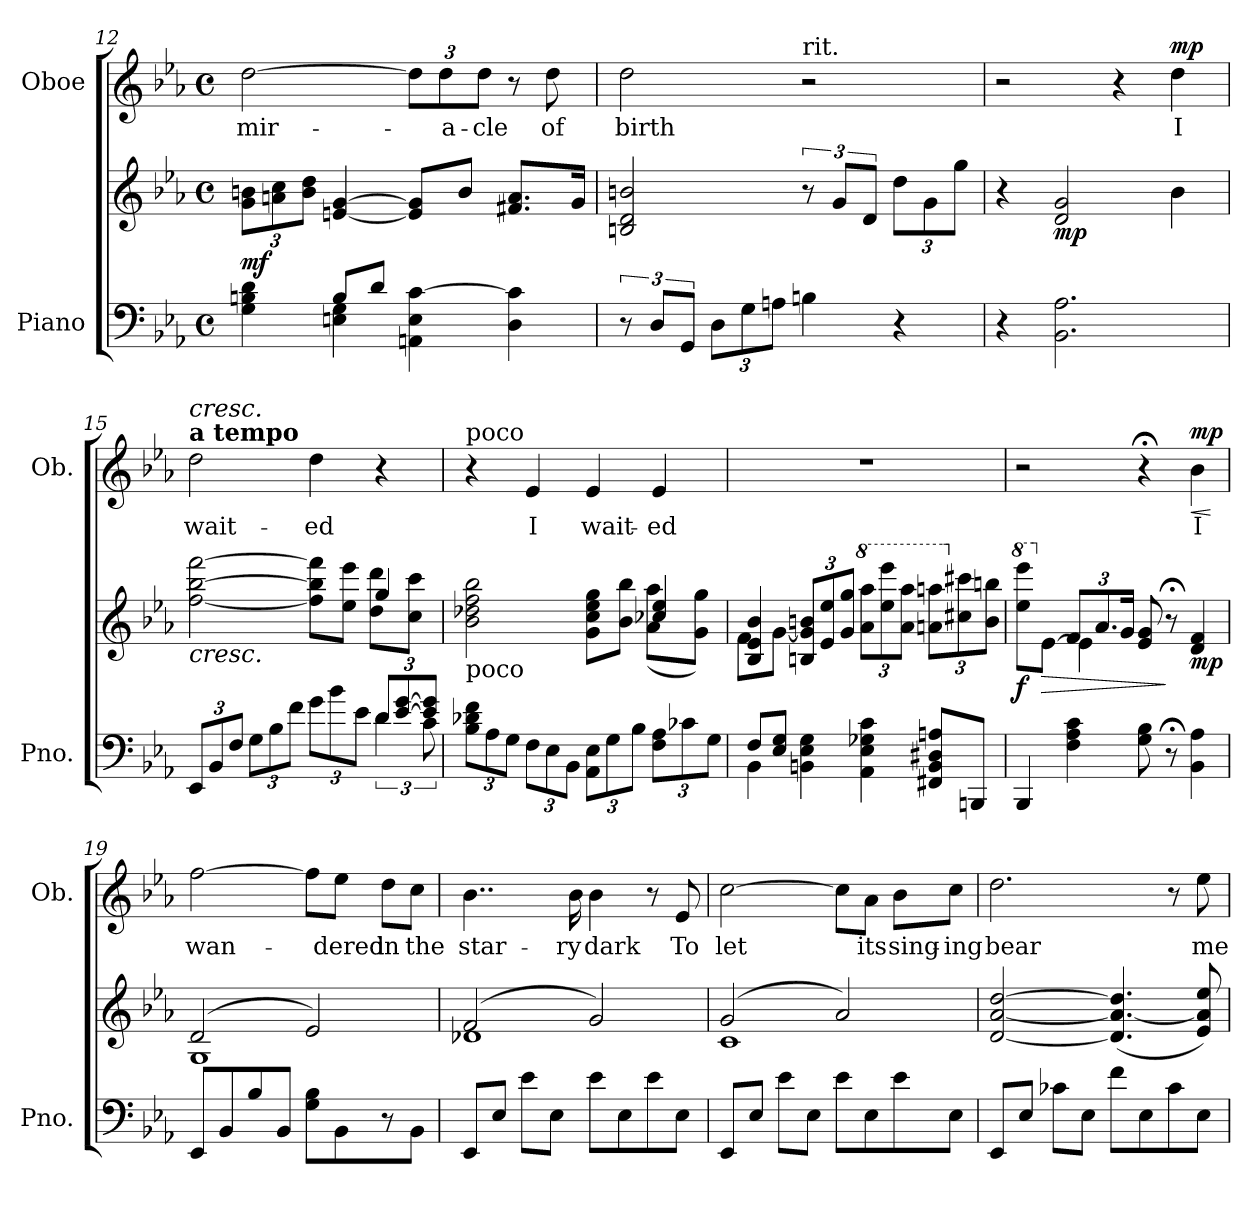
**kern	**kern	**dynam	**kern	**text	**dynam
*part2	*part2	*part2	*part1	*part1	*part1
*staff3	*staff2	*staff2/3	*staff1	*staff1	*staff1
*I"Piano	*	*	*I"Oboe	*	*
*I'Pno.	*	*	*I'Ob.	*	*
!!LO:LB:g=z
*clefF4	*clefG2	*	*clefG2	*	*
*k[b-e-a-]	*k[b-e-a-]	*	*k[b-e-a-]	*	*
*M4/4	*M4/4	*	*M4/4	*	*
*met(c)	*met(c)	*	*met(c)	*	*
=12	=12	=12	=12	=12	=12
*^	*	*	*	*	*
*	*	*Xbrackettup	*	*	*	*
!	!	!	!LO:DY:b	!	!LO:LY:b	!
4G\ 4Bn\ 4d\	4ryy	12g\ 12bn\L	mf	[2dd\	mir-	.
.	.	12an\ 12cc\	.	.	.	.
.	.	12b\ 12dd\J	.	.	.	.
8B/L	4En\ 4G\	[4en/ [4g/	.	.	.	.
8d/J	.	.	.	.	.	.
4AAn\ 4E\ [4c\	2ryy	8e/] 8g/]L	.	12dd\L]	.	.
!	!	!	!	!	!LO:LY:b	!
.	.	.	.	12dd\	-a-	.
.	.	8b/J	.	.	.	.
!	!	!	!	!	!LO:LY:b	!
.	.	.	.	12dd\J	-cle	.
4D\ 4c\]	.	8.f#X/ 8.a/L	.	8r	.	.
!	!	!	!	!	!LO:LY:b	!
.	.	.	.	8dd\	of	.
.	.	16g/Jk	.	.	.	.
*v	*v	*	*	*	*	*
=13	=13	=13	=13	=13	=13
!	!	!	!	!LO:LY:b	!
12r	2Bn/ 2d/ 2bn/	.	2dd\	birth	.
12D/L	.	.	.	.	.
12GG/J	.	.	.	.	.
*Xbrackettup	*	*	*	*	*
12D\L	.	.	.	.	.
12G\	.	.	.	.	.
12An\J	.	.	.	.	.
*	*brackettup	*	*	*	*
!	!	!	!LO:TX:a:t=rit.	!	!
4Bn\	12r	.	2r	.	.
.	12g/L	.	.	.	.
.	12d/J	.	.	.	.
*	*Xbrackettup	*	*	*	*
4r	12dd\L	.	.	.	.
.	12g\	.	.	.	.
.	12gg\J	.	.	.	.
=14	=14	=14	=14	=14	=14
4r	4r	.	2r	.	.
!	!	!LO:DY:b	!	!	!
2.BB-\ 2.A-\	2d/ 2g/	mp	.	.	.
.	.	.	4r	.	.
!	!	!	!	!LO:LY:b	!LO:DY:a
.	4b-\	.	4dd\	I	mp
!!LO:PB:g=z
=15	=15	=15	=15	=15	=15
*^	*^	*	*	*	*
!	!	!	!	!	!LO:TX:a:B:t=a tempo	!	!
!	!	!	!	!	!LO:TX:a:i:t=cresc.	!	!
!	!	!LO:TX:b:i:t=cresc.	!	!	!	!	!
!	!	!	!	!	!	!LO:LY:b	!
12EE-/L	2.ryy	[2ff\ [2bb-\ [2fff\	2.ryy	.	2dd\	wait-	.
12BB-/	.	.	.	.	.	.	.
12F/J	.	.	.	.	.	.	.
12G\L	.	.	.	.	.	.	.
12B-\	.	.	.	.	.	.	.
12f\J	.	.	.	.	.	.	.
!	!	!	!	!	!	!LO:LY:b	!
12g\L	.	8ff\] 8bb-\] 8fff\]L	.	.	4dd\	-ed	.
12b-\	.	.	.	.	.	.	.
.	.	8ee-\ 8eee-\J	.	.	.	.	.
12e-\J	.	.	.	.	.	.	.
*	*brackettup	*	*	*	*	*	*
12d/L	6d\	4gg/	8dd\ 8ddd\L	.	4r	.	.
[12e-/ [12g/	.	.	.	.	.	.	.
.	.	.	8cc\ 8ccc\J	.	.	.	.
12e-/] 12g/]J	12c\	.	.	.	.	.	.
*v	*v	*	*	*	*	*	*
=16	=16	=16	=16	=16	=16	=16
*Xbrackettup	*	*	*	*	*	*
*^	*	*	*	*	*	*
!	!	!	!	!	!LO:TX:a:t=poco	!	!
!	!	!LO:TX:b:t=poco	!	!	!	!	!
*v	*v	*	*	*	*	*	*
12B-\ 12d-X\ 12f\L	2b-\ 2dd-X\ 2ff\ 2bb-\	2.ryy	.	4r	.	.
12A-\	.	.	.	.	.	.
12G\J	.	.	.	.	.	.
!	!	!	!	!	!LO:LY:b	!
12F\L	.	.	.	4e-/	I	.
12E-\	.	.	.	.	.	.
12BB-\J	.	.	.	.	.	.
!	!	!	!	!	!LO:LY:b	!
12AA-\ 12E-\L	8g\ 8cc\ 8ee-\ 8gg\L	.	.	4e-/	wait-	.
12G\	.	.	.	.	.	.
.	8b-\ 8bb-\J	.	.	.	.	.
12B-\J	.	.	.	.	.	.
!	!	!	!	!	!LO:LY:b	!
12F\ 12A-\L	4cc-X/ 4ee-/	(>8a-\ 8aa-\L	.	4e-/	-ed	.
12c-X\	.	.	.	.	.	.
.	.	8g\ 8gg\J)	.	.	.	.
12G\J	.	.	.	.	.	.
=17	=17	=17	=17	=17	=17	=17
*^	*	*	*	*	*	*
8F/L	4BB-\	4B-/ 4e-/ 4b-/	8f\L	.	1r	.	.
8E-/ 8G/J	.	.	[8g\J	.	.	.	.
4BBn\ 4E-\ 4G\	2.ryy	12Bn/ 12g/] 12bn/L	2.ryy	.	.	.	.
.	.	12e-/ 12ee-/	.	.	.	.	.
.	.	12g/ 12gg/J	.	.	.	.	.
*	*	*8va	*	*	*	*	*
4AA-\ 4E-\ 4G-X\ 4c\	.	12aa-\ 12aaa-\L	.	.	.	.	.
.	.	12eee-\ 12eeee-\	.	.	.	.	.
.	.	12aa-\ 12aaa-\J	.	.	.	.	.
8FF#X/ 8BB/ 8D#X/ 8An/L	.	12aan\ 12aaan\L	.	.	.	.	.
*	*	*X8va	*	*	*	*	*
.	.	12cc#X\ 12ccc#X\	.	.	.	.	.
8BBBn/J	.	.	.	.	.	.	.
.	.	12b\ 12bbn\J	.	.	.	.	.
*v	*v	*	*	*	*	*	*
!!LO:LB:g=z
=18	=18	=18	=18	=18	=18	=18
*	*8va	*	*	*	*	*
!	!	!	!LO:DY:b	!	!	!
4BBB-/	8eee-\ 8eeee-\L	4ryy	f	2r	.	.
*	*X8va	*	*	*	*	*
!	!	!	!LO:HP:b	!	!	!
.	[8e-\J	.	>	.	.	.
4F\ 4A-\ 4c\	12f/L	4e-\]	.	.	.	.
.	12.a-/	.	.	.	.	.
.	24g/Jk	.	.	.	.	.
8G\ 8B-\	8e-/ 8g/	2ryy	.	4r;<	.	.
8r;<	8r;<	.	]	.	.	.
!	!	!	!LO:DY:b	!	!LO:LY:b	!LO:HP:b
!	!	!	!	!	!	!LO:DY:n=1:a
4BB-\ 4A-\	4d/ 4f/	.	mp	4b-\	I	< mp
*	*v	*v	*	*	*	*
.	.	.	.	.	[
=19	=19	=19	=19	=19	=19
*	*^	*	*	*	*
!	!	!	!	!	!LO:LY:b	!
8EE-/L	(2d/	1G	.	[2ff\	wan-	.
8BB-/	.	.	.	.	.	.
8B-/	.	.	.	.	.	.
8BB-/J	.	.	.	.	.	.
8G\ 8B-\L	2e-/)	.	.	8ff\L]	.	.
!	!	!	!	!	!LO:LY:b	!
8BB-\	.	.	.	8ee-\J	-dered	.
!	!	!	!	!	!LO:LY:b	!
8r	.	.	.	8dd\L	in	.
!	!	!	!	!	!LO:LY:b	!
8BB-\J	.	.	.	8cc\J	the	.
=20	=20	=20	=20	=20	=20	=20
!	!	!	!	!	!LO:LY:b	!
8EE-/L	(2f/	1d-X	.	4..b-\	star-	.
8E-/J	.	.	.	.	.	.
8e-\L	.	.	.	.	.	.
8E-\J	.	.	.	.	.	.
!	!	!	!	!	!LO:LY:b	!
.	.	.	.	16b-\	-ry	.
!	!	!	!	!	!LO:LY:b	!
8e-\L	2g/)	.	.	4b-\	dark	.
8E-\	.	.	.	.	.	.
8e-\	.	.	.	8r	.	.
!	!	!	!	!	!LO:LY:b	!
8E-\J	.	.	.	8e-/	To	.
!!LO:LB:g=z
=21	=21	=21	=21	=21	=21	=21
!	!	!	!	!	!LO:LY:b	!
8EE-/L	(2g/	1c	.	[2cc\	let	.
8E-/J	.	.	.	.	.	.
8e-\L	.	.	.	.	.	.
8E-\J	.	.	.	.	.	.
8e-\L	2a-/)	.	.	8cc\L]	.	.
!	!	!	!	!	!LO:LY:b	!
8E-\	.	.	.	8a-\J	its	.
!	!	!	!	!	!LO:LY:b	!
8e-\	.	.	.	8b-\L	sing-	.
!	!	!	!	!	!LO:LY:b	!
8E-\J	.	.	.	8cc\J	-ing	.
*	*v	*v	*	*	*	*
=22	=22	=22	=22	=22	=22
!	!	!	!	!LO:LY:b	!
8EE-/L	[2d/ [2a-/ [2dd/	.	2.dd\	bear	.
8E-/J	.	.	.	.	.
8c-X\L	.	.	.	.	.
8E-\J	.	.	.	.	.
8f\L	(4.d/] 4.a-/_ 4.dd/]	.	.	.	.
8E-\	.	.	.	.	.
8c-\	.	.	8r	.	.
!	!	!	!	!LO:LY:b	!
8E-\J	8e-/ 8a-/] 8ee-/)	.	8ee-\	me	.
=	=	=	=	=	=
*-	*-	*-	*-	*-	*-
